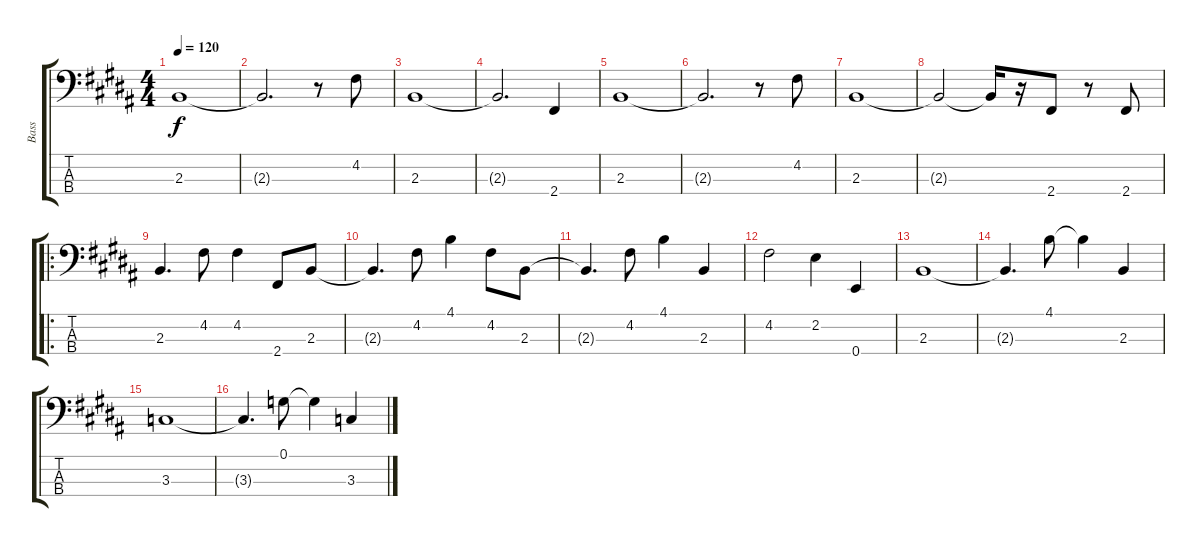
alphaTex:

\track ("Bass" "Bass") {instrument electricbassfinger}
\staff {score tabs}
\tuning (G2 D2 A1 E1) {hide}
\ts (4 4)
\tempo 120
\clef f4
\ks b
2.3.1{dy f instrument electricbassfinger} |
\ks g#minor
2.3{t}.2{d} r.8 4.2.8 |
2.3.1 |
2.3{t}.2{d} 2.4.4 |
2.3.1 |
\ks b
2.3{t}.2{d} r.8 4.2.8 |
\ks g#minor
2.3.1 |
2.3{t}.2 2.3{t}.16 r.16 2.4.8 r.8 2.4.8 |
\ro
\ks b
2.3.4{d} 4.2.8 4.2.4 2.4.8 2.3.8 |
\ks g#minor
2.3{t}.4{d} 4.2.8 4.1.4 4.2.8 2.3.8 |
2.3{t}.4{d} 4.2.8 4.1.4 2.3.4 |
4.2.2 2.2.4 0.4.4 |
\ks b
2.3.1 |
\ks g#minor
2.3{t}.4{d} 4.1.8 4.1{t}.4 2.3.4 |
3.3.1 |
3.3{t}.4{d} 0.1.8 0.1{t}.4 3.3.4
